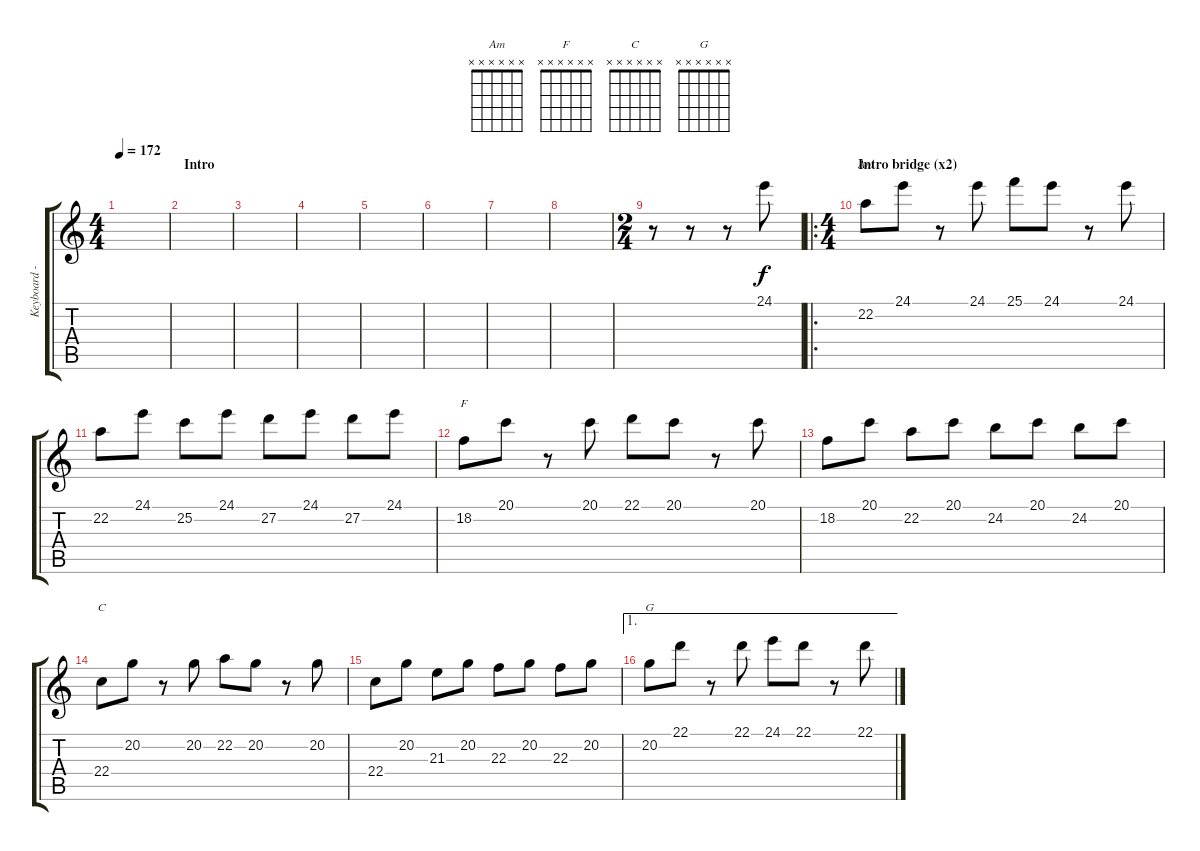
\track ("Keyboard - lead" "Keyboard -") {instrument harpsichord}
\staff {score tabs}
\tuning (E4 B3 G3 D3 A2 E2) {hide}
\chord ("Am" x x x x x x)
\chord ("F" x x x x x x)
\chord ("C" x x x x x x)
\chord ("G" x x x x x x)
\ts (4 4)
\tempo 172
\clef g2
\ks c
|
\section ("" "Intro")
|
|
|
|
|
|
|
\ts (2 4)
r.8{instrument harpsichord} r.8 r.8 24.1.8 |
\ro
\ts (4 4)
\section ("" "Intro bridge (x2)")
22.2.8{ch "Am"} 24.1.8 r.8 24.1.8 25.1.8 24.1.8 r.8 24.1.8 |
22.2.8 24.1.8 25.2.8 24.1.8 27.2.8 24.1.8 27.2.8 24.1.8 |
18.2.8{ch "F"} 20.1.8 r.8 20.1.8 22.1.8 20.1.8 r.8 20.1.8 |
18.2.8 20.1.8 22.2.8 20.1.8 24.2.8 20.1.8 24.2.8 20.1.8 |
22.4.8{ch "C"} 20.2.8 r.8 20.2.8 22.2.8 20.2.8 r.8 20.2.8 |
22.4.8 20.2.8 21.3.8 20.2.8 22.3.8 20.2.8 22.3.8 20.2.8 |
\ae 1
20.2.8{ch "G"} 22.1.8 r.8 22.1.8 24.1.8 22.1.8 r.8 22.1.8
